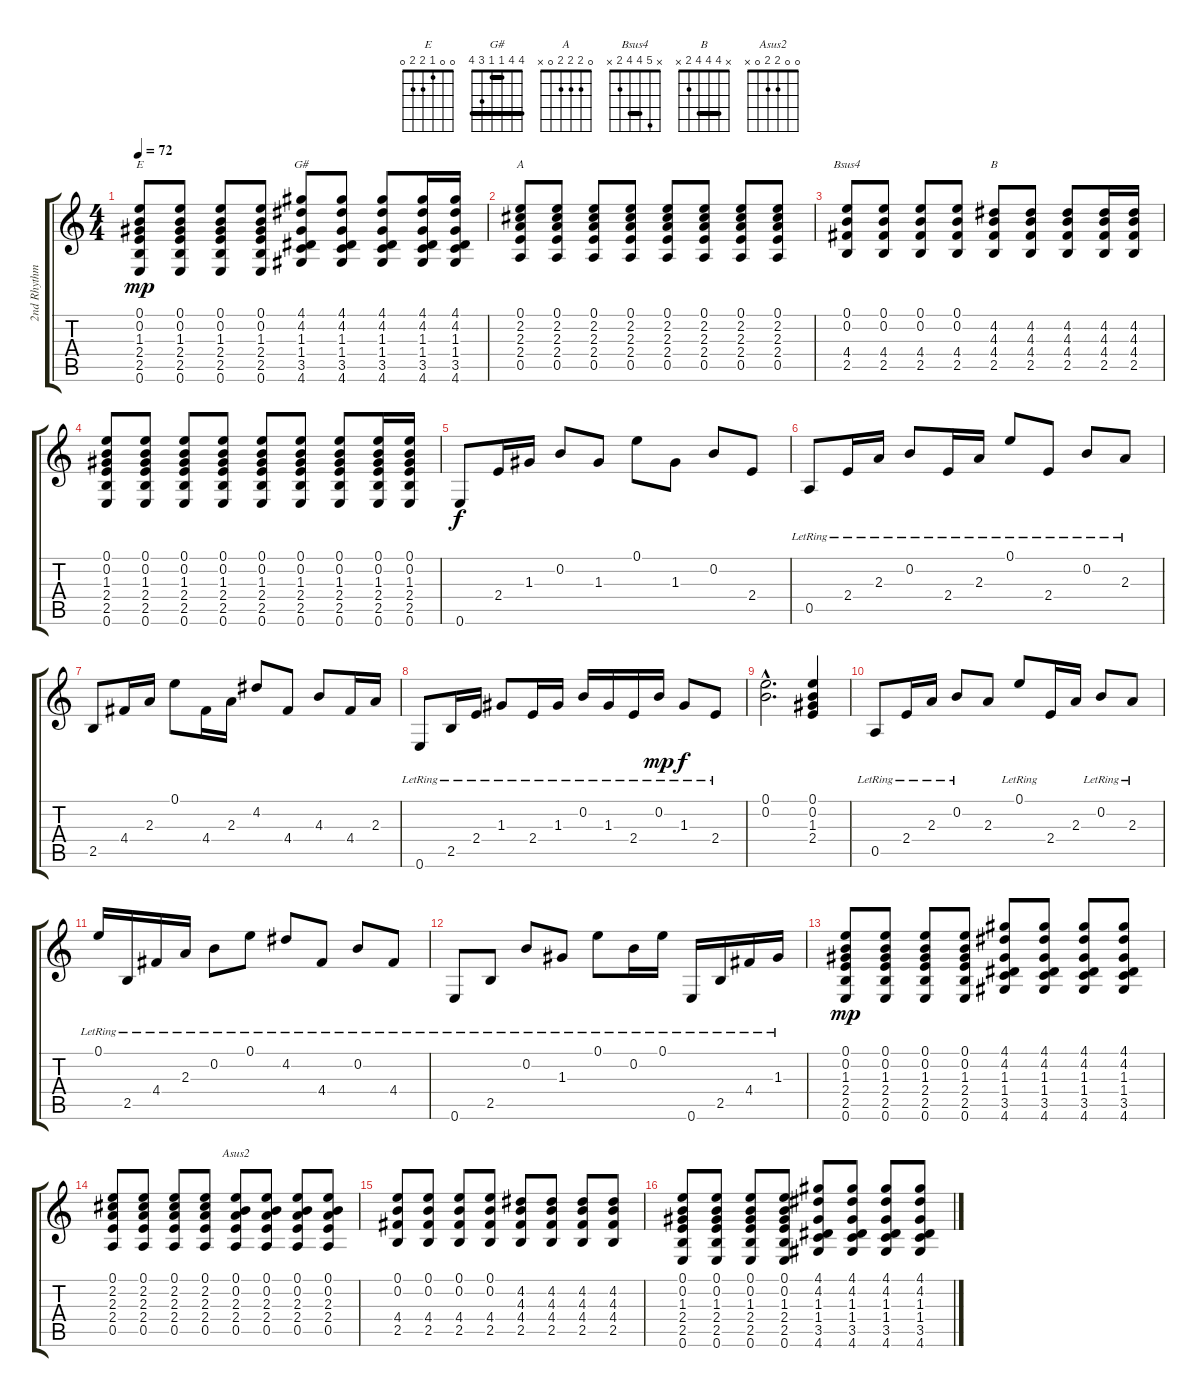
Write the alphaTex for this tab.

\track ("2nd Rhythm " "2nd Rhythm") {instrument acousticguitarsteel}
\staff {score tabs}
\tuning (E4 B3 G3 D3 A2 E2) {hide}
\chord ("E" 0 0 1 2 2 0)
\chord ("G#" 4 4 1 1 3 4) {barre (1 4)}
\chord ("A" 0 2 2 2 0 x)
\chord ("Bsus4" x 5 4 4 2 x) {barre 4}
\chord ("B" x 4 4 4 2 x) {barre 4}
\chord ("Asus2" 0 0 2 2 0 x)
\ts (4 4)
\tempo 72
\clef g2
\ks c
(0.1 0.2 1.3 2.4 2.5 0.6).8{ch "E" dy mp} (0.1 0.2 1.3 2.4 2.5 0.6).8 (0.1 0.2 1.3 2.4 2.5 0.6).8 (0.1 0.2 1.3 2.4 2.5 0.6).8 (4.1 4.2 1.3 1.4 3.5 4.6).8{ch "G#"} (4.1 4.2 1.3 1.4 3.5 4.6).8 (4.1 4.2 1.3 1.4 3.5 4.6).8 (4.1 4.2 1.3 1.4 3.5 4.6).16 (4.1 4.2 1.3 1.4 3.5 4.6).16 |
(0.1 2.2 2.3 2.4 0.5).8{ch "A"} (0.1 2.2 2.3 2.4 0.5).8 (0.1 2.2 2.3 2.4 0.5).8 (0.1 2.2 2.3 2.4 0.5).8 (0.1 2.2 2.3 2.4 0.5).8 (0.1 2.2 2.3 2.4 0.5).8 (0.1 2.2 2.3 2.4 0.5).8 (0.1 2.2 2.3 2.4 0.5).8 |
(0.1 0.2 4.4 2.5).8{ch "Bsus4"} (0.1 0.2 4.4 2.5).8 (0.1 0.2 4.4 2.5).8 (0.1 0.2 4.4 2.5).8 (4.2 4.3 4.4 2.5).8{ch "B"} (4.2 4.3 4.4 2.5).8 (4.2 4.3 4.4 2.5).8 (4.2 4.3 4.4 2.5).16 (4.2 4.3 4.4 2.5).16 |
(0.1 0.2 1.3 2.4 2.5 0.6).8 (0.1 0.2 1.3 2.4 2.5 0.6).8 (0.1 0.2 1.3 2.4 2.5 0.6).8 (0.1 0.2 1.3 2.4 2.5 0.6).8 (0.1 0.2 1.3 2.4 2.5 0.6).8 (0.1 0.2 1.3 2.4 2.5 0.6).8 (0.1 0.2 1.3 2.4 2.5 0.6).8 (0.1 0.2 1.3 2.4 2.5 0.6).16 (0.1 0.2 1.3 2.4 2.5 0.6).16 |
0.6.8{dy f} 2.4.16 1.3.16 0.2.8 1.3.8 0.1.8 1.3.8 0.2.8 2.4.8 |
0.5{lr}.8 2.4{lr}.16 2.3{lr}.16 0.2{lr}.8 2.4{lr}.16 2.3{lr}.16 0.1{lr}.8 2.4{lr}.8 0.2{lr}.8 2.3{lr}.8 |
2.5.8 4.4.16 2.3.16 0.1.8 4.4.16 2.3.16 4.2.8 4.4.8 4.3.8 4.4.16 2.3.16 |
0.6{lr}.8 2.5{lr}.16 2.4{lr}.16 1.3{lr}.8 2.4{lr}.16 1.3{lr}.16 0.2{lr}.16 1.3{lr}.16 2.4{lr}.16 0.2{lr}.16{dy mp} 1.3{lr}.8{dy f} 2.4{lr}.8 |
(0.1{hac} 0.2{hac}).2{d} (0.1 0.2 1.3 2.4).4 |
0.5{lr}.8 2.4{lr}.16 2.3{lr}.16 0.2{lr}.8 2.3.8 0.1{lr}.8 2.4.16 2.3.16 0.2{lr}.8 2.3{lr}.8 |
0.1{lr}.16 2.5{lr}.16 4.4{lr}.16 2.3{lr}.16 0.2{lr}.8 0.1{lr}.8 4.2{lr}.8 4.4{lr}.8 0.2{lr}.8 4.4{lr}.8 |
0.6{lr}.8 2.5{lr}.8 0.2{lr}.8 1.3{lr}.8 0.1{lr}.8 0.2{lr}.16 0.1{lr}.16 0.6{lr}.16 2.5{lr}.16 4.4{lr}.16 1.3{lr}.16 |
(0.1 0.2 1.3 2.4 2.5 0.6).8{dy mp} (0.1 0.2 1.3 2.4 2.5 0.6).8 (0.1 0.2 1.3 2.4 2.5 0.6).8 (0.1 0.2 1.3 2.4 2.5 0.6).8 (4.1 4.2 1.3 1.4 3.5 4.6).8 (4.1 4.2 1.3 1.4 3.5 4.6).8 (4.1 4.2 1.3 1.4 3.5 4.6).8 (4.1 4.2 1.3 1.4 3.5 4.6).8 |
(0.1 2.2 2.3 2.4 0.5).8 (0.1 2.2 2.3 2.4 0.5).8 (0.1 2.2 2.3 2.4 0.5).8 (0.1 2.2 2.3 2.4 0.5).8 (0.1 0.2 2.3 2.4 0.5).8{ch "Asus2"} (0.1 0.2 2.3 2.4 0.5).8 (0.1 0.2 2.3 2.4 0.5).8 (0.1 0.2 2.3 2.4 0.5).8 |
(0.1 0.2 4.4 2.5).8 (0.1 0.2 4.4 2.5).8 (0.1 0.2 4.4 2.5).8 (0.1 0.2 4.4 2.5).8 (4.2 4.3 4.4 2.5).8 (4.2 4.3 4.4 2.5).8 (4.2 4.3 4.4 2.5).8 (4.2 4.3 4.4 2.5).8 |
(0.1 0.2 1.3 2.4 2.5 0.6).8 (0.1 0.2 1.3 2.4 2.5 0.6).8 (0.1 0.2 1.3 2.4 2.5 0.6).8 (0.1 0.2 1.3 2.4 2.5 0.6).8 (4.1 4.2 1.3 1.4 3.5 4.6).8 (4.1 4.2 1.3 1.4 3.5 4.6).8 (4.1 4.2 1.3 1.4 3.5 4.6).8 (4.1 4.2 1.3 1.4 3.5 4.6).8
